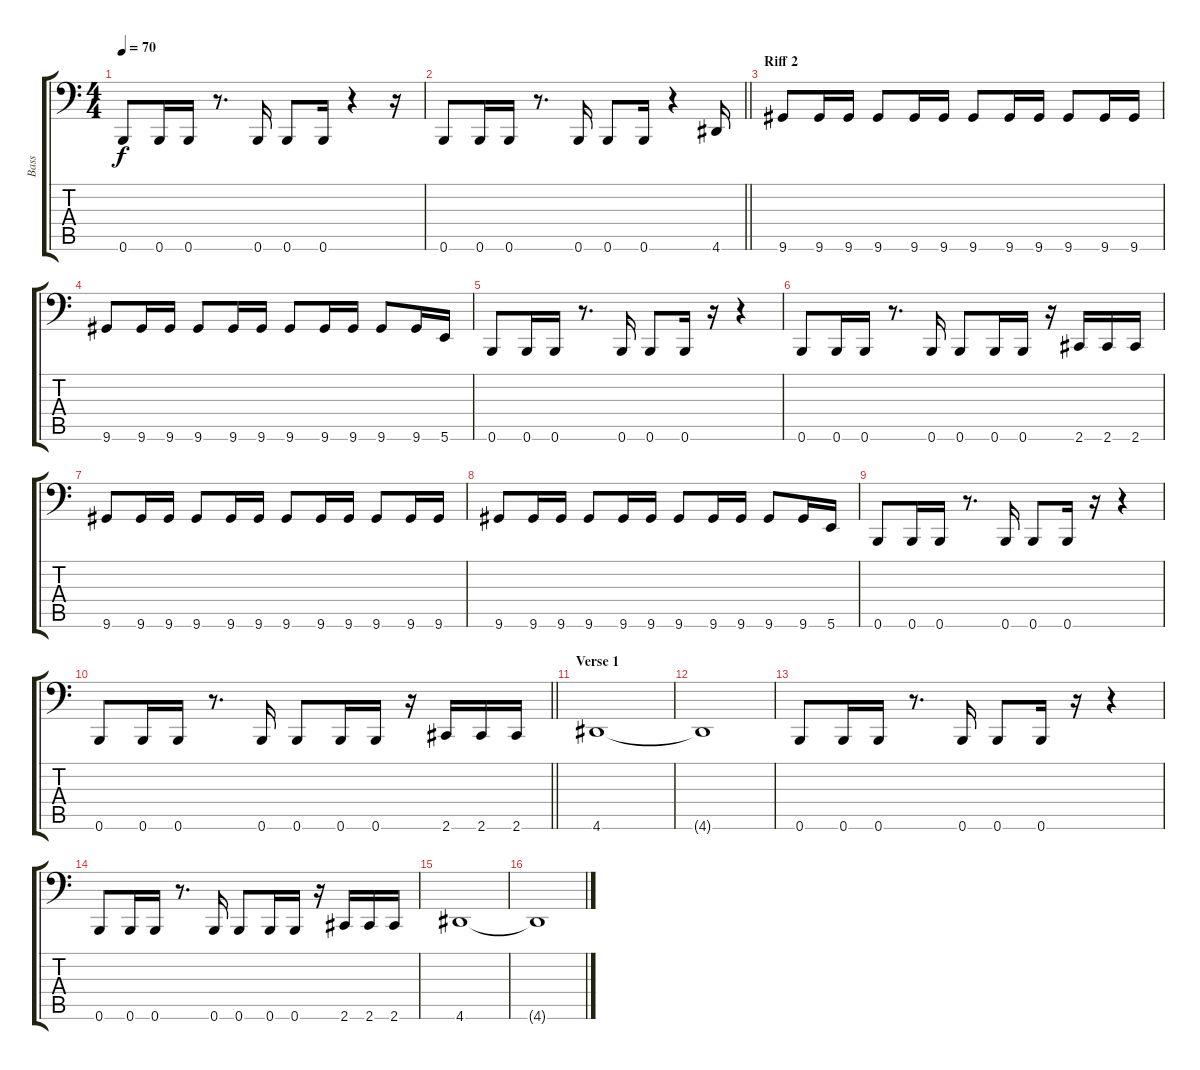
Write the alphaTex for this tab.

\track ("Bass" "Bass") {instrument electricbasspick}
\staff {score tabs}
\tuning (Eb3 B2 Gb2 B1 Gb1 B0) {hide}
\ts (4 4)
\tempo 70
\clef f4
\ks c
0.6.8{dy f} 0.6.16 0.6.16 r.8{d} 0.6.16 0.6.8 0.6.16 r.4 r.16 |
\barLineRight lightlight
0.6.8 0.6.16 0.6.16 r.8{d} 0.6.16 0.6.8 0.6.16 r.4 4.6.16 |
\section ("" "Riff 2")
9.6.8 9.6.16 9.6.16 9.6.8 9.6.16 9.6.16 9.6.8 9.6.16 9.6.16 9.6.8 9.6.16 9.6.16 |
9.6.8 9.6.16 9.6.16 9.6.8 9.6.16 9.6.16 9.6.8 9.6.16 9.6.16 9.6.8 9.6.16 5.6.16 |
0.6.8 0.6.16 0.6.16 r.8{d} 0.6.16 0.6.8 0.6.16 r.16 r.4 |
0.6.8 0.6.16 0.6.16 r.8{d} 0.6.16 0.6.8 0.6.16 0.6.16 r.16 2.6.16 2.6.16 2.6.16 |
9.6.8 9.6.16 9.6.16 9.6.8 9.6.16 9.6.16 9.6.8 9.6.16 9.6.16 9.6.8 9.6.16 9.6.16 |
9.6.8 9.6.16 9.6.16 9.6.8 9.6.16 9.6.16 9.6.8 9.6.16 9.6.16 9.6.8 9.6.16 5.6.16 |
0.6.8 0.6.16 0.6.16 r.8{d} 0.6.16 0.6.8 0.6.16 r.16 r.4 |
\barLineRight lightlight
0.6.8 0.6.16 0.6.16 r.8{d} 0.6.16 0.6.8 0.6.16 0.6.16 r.16 2.6.16 2.6.16 2.6.16 |
\section ("" "Verse 1")
4.6.1 |
4.6{t}.1 |
0.6.8 0.6.16 0.6.16 r.8{d} 0.6.16 0.6.8 0.6.16 r.16 r.4 |
0.6.8 0.6.16 0.6.16 r.8{d} 0.6.16 0.6.8 0.6.16 0.6.16 r.16 2.6.16 2.6.16 2.6.16 |
4.6.1 |
4.6{t}.1
